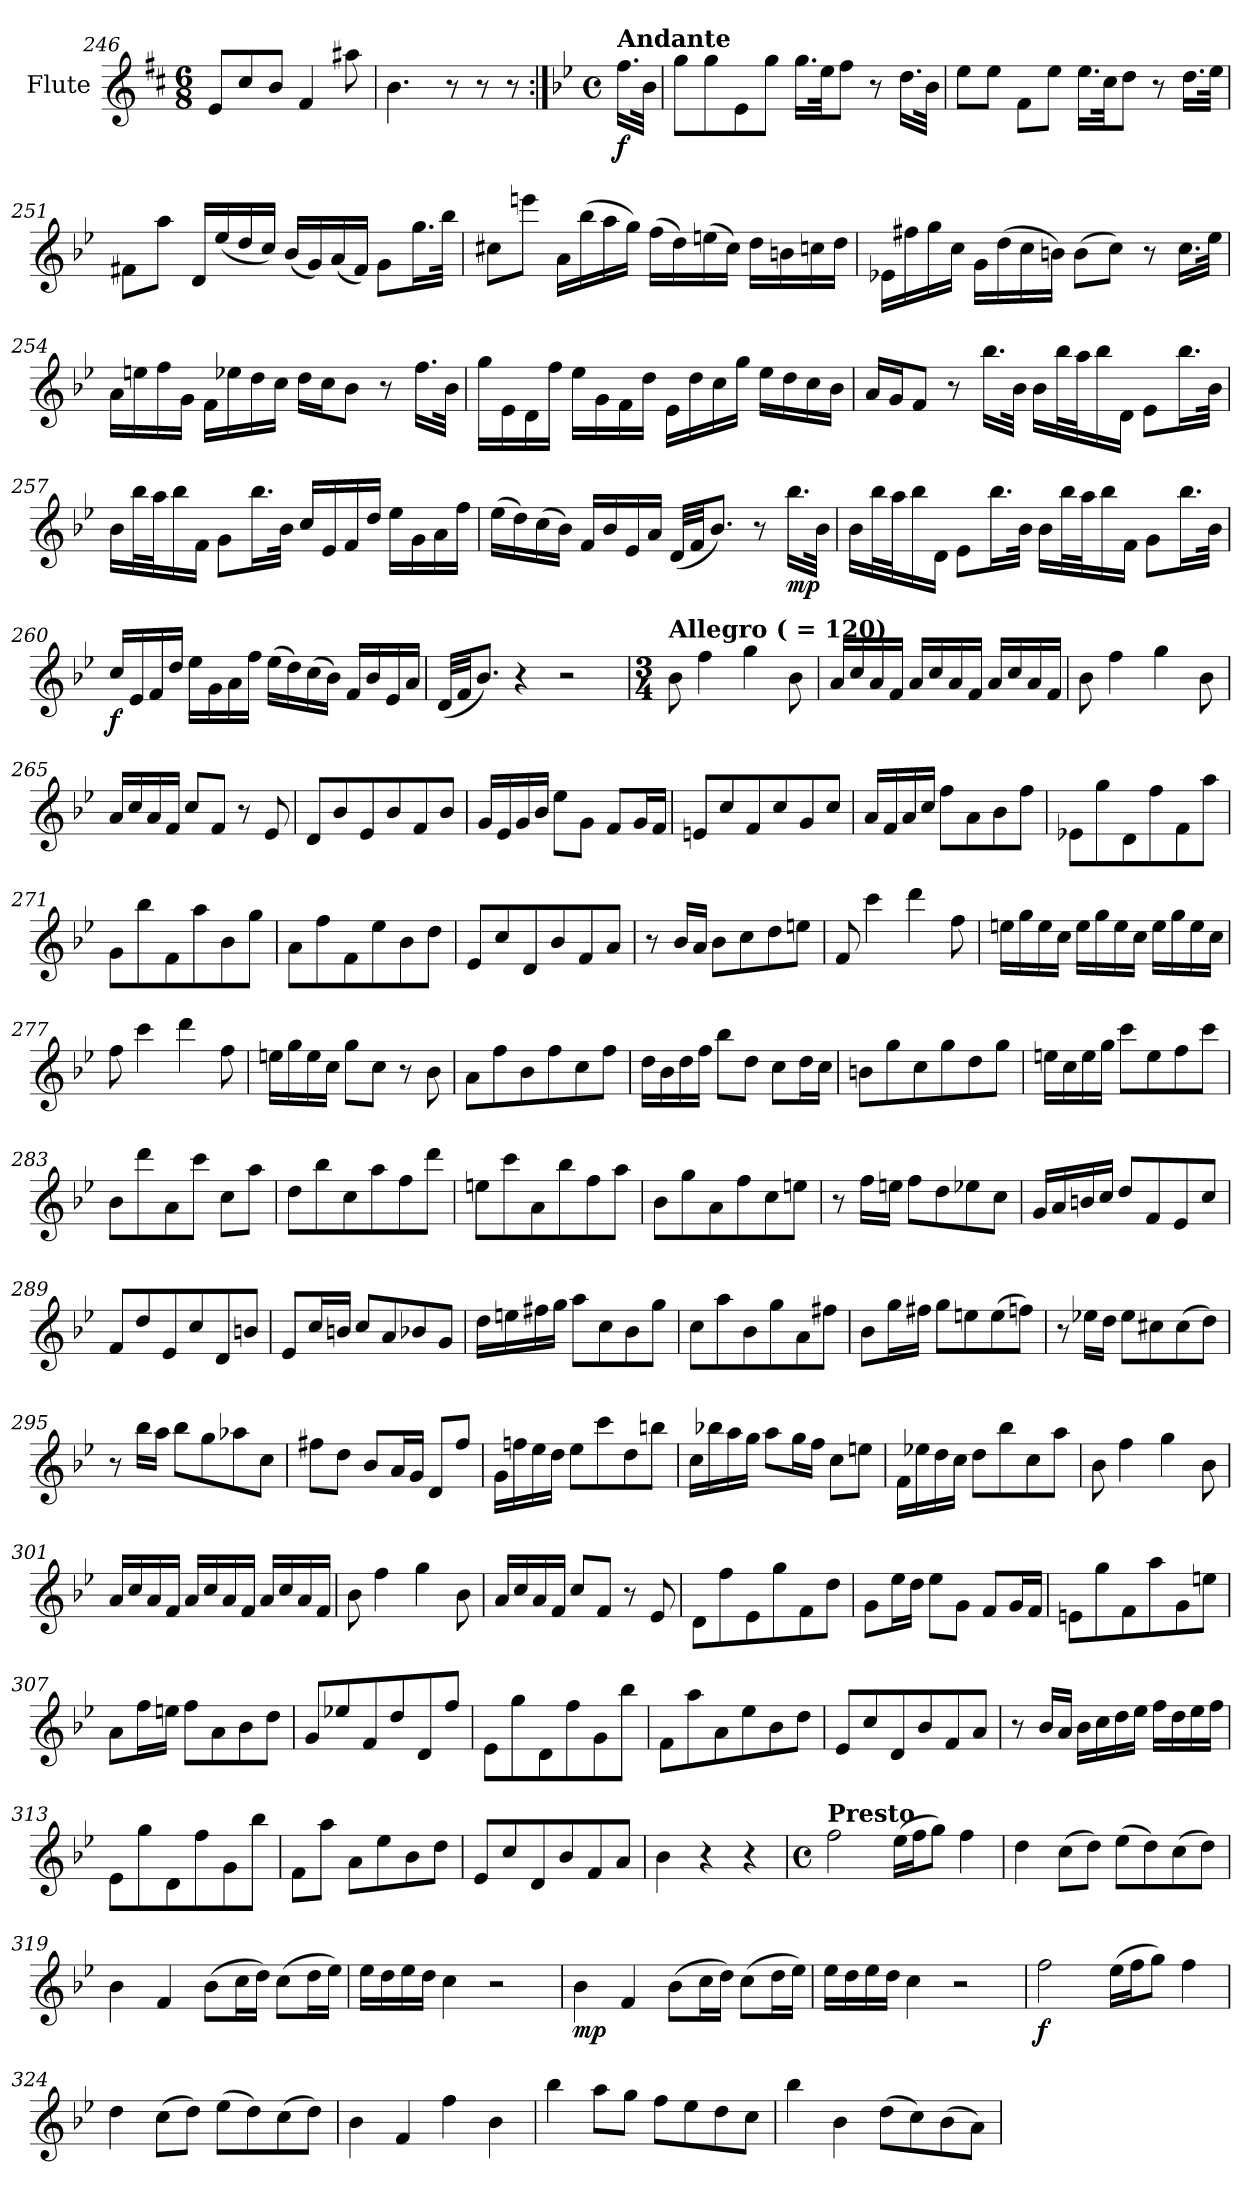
**kern	**dynam
*part1	*part1
*staff1	*staff1
*I"Flute	*
*I'Fl.	*
*clefG2	*
*k[f#c#]	*
*M6/8	*
=246	=246
8e/L	.
8cc#/	.
8b/J	.
4f#/	.
8aa#X\	.
=247	=247
4.b\	.
8r	.
8r	.
8r	.
=248:|!	=248:|!
*k[b-e-]	*
*M4/4	*
*met(c)	*
*MM40	*
!LO:TX:a:B:t=Andante	!
!	!LO:DY:b
16.ff\LL	f
32b-\JJk	.
=249	=249
8gg\L	.
8gg\	.
8e-\	.
8gg\J	.
16.gg\LL	.
32ee-\JK	.
8ff\J	.
8r	.
16.dd\LL	.
32b-\JJk	.
!!LO:LB:g=z
=250	=250
8ee-\L	.
8ee-\J	.
8f\L	.
8ee-\J	.
16.ee-\LL	.
32cc\JK	.
8dd\J	.
8r	.
16.dd\LL	.
32ee-\JJk	.
=251	=251
8f#X\L	.
8aa\J	.
16d/LL	.
(16ee-/	.
16dd/	.
16cc/JJ)	.
(16b-/LL	.
16g/)	.
(16a/	.
16f#/JJ)	.
8g\L	.
16.gg\L	.
32bb-\JJk	.
=252	=252
8cc#X\L	.
8eeen\J	.
16a\LL	.
(16bb-\	.
16aa\	.
16gg\JJ)	.
(16ff\LL	.
16dd\)	.
(16een\	.
16cc#\JJ)	.
16dd\LL	.
16bn\	.
16ccn\	.
16dd\JJ	.
!!LO:LB:g=z
=253	=253
16e-X\LL	.
16ff#X\	.
16gg\	.
16cc\JJ	.
16g\LL	.
(16dd\	.
16cc\	.
16bn\JJ)	.
(8b\L	.
8cc\J)	.
8r	.
16.cc\LL	.
32ee-\JJk	.
=254	=254
16a\LL	.
16een\	.
16ff\	.
16g\JJ	.
16f\LL	.
16ee-X\	.
16dd\	.
16cc\JJ	.
16dd\LL	.
16cc\J	.
8b-\J	.
8r	.
16.ff\LL	.
32b-\JJk	.
=255	=255
16gg\LL	.
16e-\	.
16d\	.
16ff\JJ	.
16ee-\LL	.
16g\	.
16f\	.
16dd\JJ	.
16e-\LL	.
16dd\	.
16cc\	.
16gg\JJ	.
16ee-\LL	.
16dd\	.
16cc\	.
16b-\JJ	.
!!LO:LB:g=z
=256	=256
16a/LL	.
16g/J	.
8f/J	.
8r	.
16.bb-\LL	.
32b-\JJk	.
16b-\LL	.
32bb-\L	.
32aa\J	.
16bb-\	.
16d\JJ	.
8e-\L	.
16.bb-\L	.
32b-\JJk	.
=257	=257
16b-\LL	.
32bb-\L	.
32aa\J	.
16bb-\	.
16f\JJ	.
8g\L	.
16.bb-\L	.
32b-\JJk	.
16cc/LL	.
16e-/	.
16f/	.
16dd/JJ	.
16ee-\LL	.
16g\	.
16a\	.
16ff\JJ	.
=258	=258
(16ee-\LL	.
16dd\)	.
(16cc\	.
16b-\JJ)	.
16f/LL	.
16b-/	.
16e-/	.
16a/JJ	.
(32d/LLL	.
32f/JJ	.
8.b-/J)	.
8r	.
!	!LO:DY:b
16.bb-\LL	mp
32b-\JJk	.
!!LO:LB:g=z
=259	=259
16b-\LL	.
32bb-\L	.
32aa\J	.
16bb-\	.
16d\JJ	.
8e-\L	.
16.bb-\L	.
32b-\JJk	.
16b-\LL	.
32bb-\L	.
32aa\J	.
16bb-\	.
16f\JJ	.
8g\L	.
16.bb-\L	.
32b-\JJk	.
=260	=260
!	!LO:DY:b
16cc/LL	f
16e-/	.
16f/	.
16dd/JJ	.
16ee-\LL	.
16g\	.
16a\	.
16ff\JJ	.
(16ee-\LL	.
16dd\)	.
(16cc\	.
16b-\JJ)	.
16f/LL	.
16b-/	.
16e-/	.
16a/JJ	.
=261	=261
(32d/LLL	.
32f/JJ	.
8.b-/J)	.
4r	.
2r	.
=262	=262
*M3/4	*
!LO:TX:a:B:t=Allegro ( = 120)	!
8b-\	.
4ff\	.
4gg\	.
8b-\	.
!!LO:LB:g=z
=263	=263
16a/LL	.
16cc/	.
16a/	.
16f/JJ	.
16a/LL	.
16cc/	.
16a/	.
16f/JJ	.
16a/LL	.
16cc/	.
16a/	.
16f/JJ	.
=264	=264
8b-\	.
4ff\	.
4gg\	.
8b-\	.
=265	=265
16a/LL	.
16cc/	.
16a/	.
16f/JJ	.
8cc/L	.
8f/J	.
8r	.
8e-/	.
=266	=266
8d/L	.
8b-/	.
8e-/	.
8b-/	.
8f/	.
8b-/J	.
=267	=267
16g/LL	.
16e-/	.
16g/	.
16b-/JJ	.
8ee-\L	.
8g\J	.
8f/L	.
16g/L	.
16f/JJ	.
!!LO:LB:g=z
=268	=268
8en/L	.
8cc/	.
8f/	.
8cc/	.
8g/	.
8cc/J	.
=269	=269
16a/LL	.
16f/	.
16a/	.
16cc/JJ	.
8ff\L	.
8a\	.
8b-\	.
8ff\J	.
=270	=270
8e-X\L	.
8gg\	.
8d\	.
8ff\	.
8f\	.
8aa\J	.
=271	=271
8g\L	.
8bb-\	.
8f\	.
8aa\	.
8b-\	.
8gg\J	.
=272	=272
8a\L	.
8ff\	.
8f\	.
8ee-\	.
8b-\	.
8dd\J	.
=273	=273
8e-/L	.
8cc/	.
8d/	.
8b-/	.
8f/	.
8a/J	.
!!LO:LB:g=z
=274	=274
8r	.
16b-/LL	.
16a/JJ	.
8b-\L	.
8cc\	.
8dd\	.
8een\J	.
=275	=275
8f/	.
4ccc\	.
4ddd\	.
8ff\	.
=276	=276
16een\LL	.
16gg\	.
16ee\	.
16cc\JJ	.
16ee\LL	.
16gg\	.
16ee\	.
16cc\JJ	.
16ee\LL	.
16gg\	.
16ee\	.
16cc\JJ	.
=277	=277
8ff\	.
4ccc\	.
4ddd\	.
8ff\	.
=278	=278
16een\LL	.
16gg\	.
16ee\	.
16cc\JJ	.
8gg\L	.
8cc\J	.
8r	.
8b-\	.
=279	=279
8a\L	.
8ff\	.
8b-\	.
8ff\	.
8cc\	.
8ff\J	.
!!LO:PB:g=z
=280	=280
16dd\LL	.
16b-\	.
16dd\	.
16ff\JJ	.
8bb-\L	.
8dd\J	.
8cc\L	.
16dd\L	.
16cc\JJ	.
=281	=281
8bn\L	.
8gg\	.
8cc\	.
8gg\	.
8dd\	.
8gg\J	.
=282	=282
16een\LL	.
16cc\	.
16ee\	.
16gg\JJ	.
8ccc\L	.
8ee\	.
8ff\	.
8ccc\J	.
=283	=283
8b-\L	.
8ddd\	.
8a\	.
8ccc\J	.
8cc\L	.
8aa\J	.
=284	=284
8dd\L	.
8bb-\	.
8cc\	.
8aa\	.
8ff\	.
8ddd\J	.
=285	=285
8een\L	.
8ccc\	.
8a\	.
8bb-\	.
8ff\	.
8aa\J	.
!!LO:LB:g=z
=286	=286
8b-\L	.
8gg\	.
8a\	.
8ff\	.
8cc\	.
8een\J	.
=287	=287
8r	.
16ff\LL	.
16een\JJ	.
8ff\L	.
8dd\	.
8ee-X\	.
8cc\J	.
=288	=288
16g/LL	.
16a/	.
16bn/	.
16cc/JJ	.
8dd/L	.
8f/	.
8e-/	.
8cc/J	.
=289	=289
8f/L	.
8dd/	.
8e-/	.
8cc/	.
8d/	.
8bn/J	.
=290	=290
8e-/L	.
16cc/L	.
16bn/JJ	.
8cc/L	.
8a/	.
8b-X/	.
8g/J	.
!!LO:LB:g=z
=291	=291
16dd\LL	.
16een\	.
16ff#X\	.
16gg\JJ	.
8aa\L	.
8cc\	.
8b-\	.
8gg\J	.
=292	=292
8cc\L	.
8aa\	.
8b-\	.
8gg\	.
8a\	.
8ff#X\J	.
=293	=293
8b-\L	.
16gg\L	.
16ff#X\JJ	.
8gg\L	.
8een\	.
(8ee\	.
8ffn\J)	.
=294	=294
8r	.
16ee-X\LL	.
16dd\JJ	.
8ee-\L	.
8cc#X\	.
(8cc#\	.
8dd\J)	.
=295	=295
8r	.
16bb-\LL	.
16aa\JJ	.
8bb-\L	.
8gg\	.
8aa-X\	.
8cc\J	.
!!LO:LB:g=z
=296	=296
8ff#X\L	.
8dd\J	.
8b-/L	.
16a/L	.
16g/JJ	.
8d/L	.
8ff#/J	.
=297	=297
16g\LL	.
16ffn\	.
16ee-\	.
16dd\JJ	.
8ee-\L	.
8ccc\	.
8dd\	.
8bbn\J	.
=298	=298
16cc\LL	.
16bb-X\	.
16aa\	.
16gg\JJ	.
8aa\L	.
16gg\L	.
16ff\JJ	.
8cc\L	.
8een\J	.
=299	=299
16f\LL	.
16ee-X\	.
16dd\	.
16cc\JJ	.
8dd\L	.
8bb-\	.
8cc\	.
8aa\J	.
=300	=300
8b-\	.
4ff\	.
4gg\	.
8b-\	.
!!LO:LB:g=z
=301	=301
16a/LL	.
16cc/	.
16a/	.
16f/JJ	.
16a/LL	.
16cc/	.
16a/	.
16f/JJ	.
16a/LL	.
16cc/	.
16a/	.
16f/JJ	.
=302	=302
8b-\	.
4ff\	.
4gg\	.
8b-\	.
=303	=303
16a/LL	.
16cc/	.
16a/	.
16f/JJ	.
8cc/L	.
8f/J	.
8r	.
8e-/	.
=304	=304
8d\L	.
8ff\	.
8e-\	.
8gg\	.
8f\	.
8dd\J	.
=305	=305
8g\L	.
16ee-\L	.
16dd\JJ	.
8ee-\L	.
8g\J	.
8f/L	.
16g/L	.
16f/JJ	.
!!LO:LB:g=z
=306	=306
8en\L	.
8gg\	.
8f\	.
8aa\	.
8g\	.
8een\J	.
=307	=307
8a\L	.
16ff\L	.
16een\JJ	.
8ff\L	.
8a\	.
8b-\	.
8dd\J	.
=308	=308
8g/L	.
8ee-X/	.
8f/	.
8dd/	.
8d/	.
8ff/J	.
=309	=309
8e-\L	.
8gg\	.
8d\	.
8ff\	.
8g\	.
8bb-\J	.
=310	=310
8f\L	.
8aa\	.
8a\	.
8ee-\	.
8b-\	.
8dd\J	.
=311	=311
8e-/L	.
8cc/	.
8d/	.
8b-/	.
8f/	.
8a/J	.
!!LO:LB:g=z
=312	=312
8r	.
16b-/LL	.
16a/JJ	.
16b-\LL	.
16cc\	.
16dd\	.
16ee-\JJ	.
16ff\LL	.
16dd\	.
16ee-\	.
16ff\JJ	.
=313	=313
8e-\L	.
8gg\	.
8d\	.
8ff\	.
8g\	.
8bb-\J	.
=314	=314
8f\L	.
8aa\J	.
8a\L	.
8ee-\	.
8b-\	.
8dd\J	.
=315	=315
8e-/L	.
8cc/	.
8d/	.
8b-/	.
8f/	.
8a/J	.
=316	=316
4b-\	.
4r	.
4r	.
=317	=317
*M4/4	*
*met(c)	*
*MM180	*
!LO:TX:a:B:t=Presto	!
2ff\	.
(16ee-\LL	.
16ff\J	.
8gg\J)	.
4ff\	.
!!LO:LB:g=z
=318	=318
4dd\	.
(8cc\L	.
8dd\J)	.
(8ee-\L	.
8dd\)	.
(8cc\	.
8dd\J)	.
=319	=319
4b-\	.
4f/	.
(8b-\L	.
16cc\L	.
16dd\JJ)	.
(8cc\L	.
16dd\L	.
16ee-\JJ)	.
=320	=320
16ee-\LL	.
16dd\	.
16ee-\	.
16dd\JJ	.
4cc\	.
2r	.
=321	=321
!	!LO:DY:b
4b-\	mp
4f/	.
(8b-\L	.
16cc\L	.
16dd\JJ)	.
(8cc\L	.
16dd\L	.
16ee-\JJ)	.
=322	=322
16ee-\LL	.
16dd\	.
16ee-\	.
16dd\JJ	.
4cc\	.
2r	.
=323	=323
!	!LO:DY:b
2ff\	f
(16ee-\LL	.
16ff\J	.
8gg\J)	.
4ff\	.
!!LO:LB:g=z
=324	=324
4dd\	.
(8cc\L	.
8dd\J)	.
(8ee-\L	.
8dd\)	.
(8cc\	.
8dd\J)	.
=325	=325
4b-\	.
4f/	.
4ff\	.
4b-\	.
=326	=326
4bb-\	.
8aa\L	.
8gg\J	.
8ff\L	.
8ee-\	.
8dd\	.
8cc\J	.
=327	=327
4bb-\	.
4b-\	.
(8dd\L	.
8cc\)	.
(8b-\	.
8a\J)	.
=	=
*-	*-
